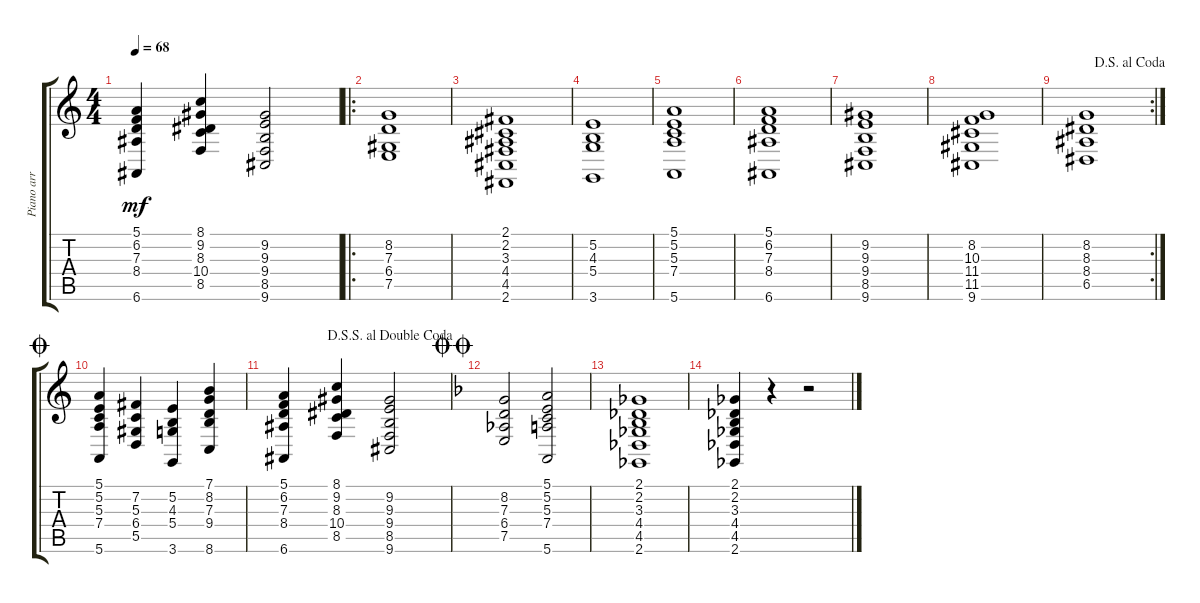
\track ("Piano arr for gtr." "Piano arr ") {instrument acousticgrandpiano}
\staff {score tabs}
\tuning (E4 B3 G3 D3 A2 E2) {hide}
\ts (4 4)
\tempo 68
\clef g2
\ks c
(5.1 6.2 7.3 8.4 6.6).4{dy mf} (8.1 9.2 8.3 10.4 8.5).4 (9.2 9.3 9.4 8.5 9.6).2 |
\ro
(8.2 7.3 6.4 7.5).1 |
(2.1 2.2 3.3 4.4 4.5 2.6).1 |
(5.2 4.3 5.4 3.6).1 |
(5.1 5.2 5.3 7.4 5.6).1 |
(5.1 6.2 7.3 8.4 6.6).1 |
(9.2 9.3 9.4 8.5 9.6).1 |
(8.2 10.3 11.4 11.5 9.6).1 |
\rc 2
\jump dalsegnoalcoda
(8.2 8.3 8.4 6.5).1 |
\jump coda
(5.1 5.2 5.3 7.4 5.6).4 (7.2 5.3 6.4 5.5).4 (5.2 4.3 5.4 3.6).4 (7.1 8.2 7.3 9.4 8.6).4 |
\jump dalsegnosegnoaldoublecoda
(5.1 6.2 7.3 8.4 6.6).4 (8.1 9.2 8.3 10.4 8.5).4 (9.2 9.3 9.4 8.5 9.6).2 |
\jump doublecoda
\ks f
(8.2 7.3 6.4 7.5).2 (5.1 5.2 5.3 7.4 5.6).2 |
(2.1 2.2 3.3 4.4 4.5 2.6).1 |
(2.1 2.2 3.3 4.4 4.5 2.6).4 r.4 r.2
